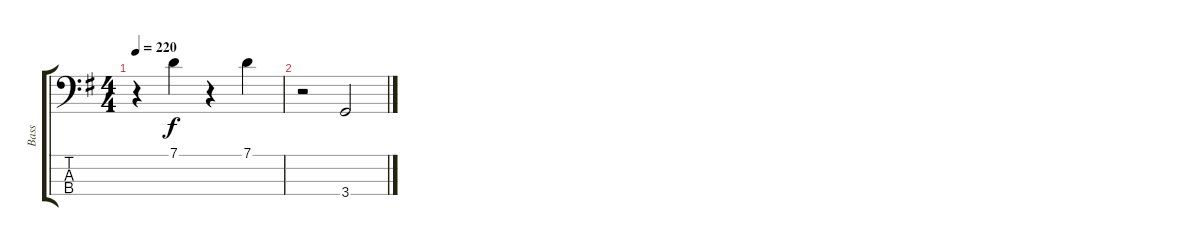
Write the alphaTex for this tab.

\track ("Bass" "Bass") {instrument electricbassfinger}
\staff {score tabs}
\tuning (G2 D2 A1 E1) {hide}
\ts (4 4)
\tempo 220
\clef f4
\ks g
r.4{dy f} 7.1.4 r.4 7.1.4 |
r.2 3.4.2
